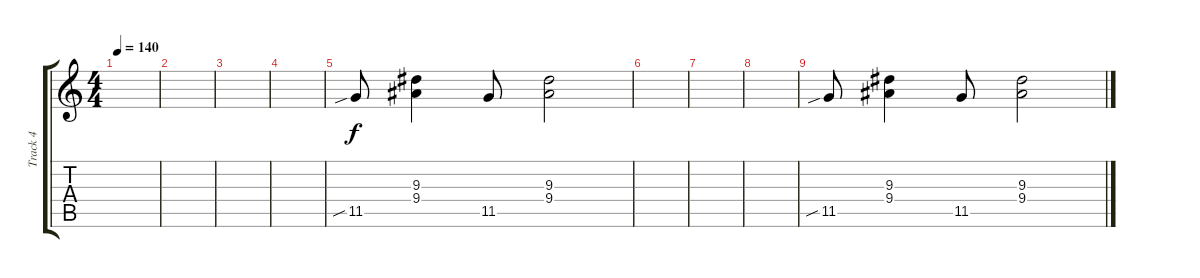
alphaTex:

\track ("Track 4" "Track 4") {instrument distortionguitar}
\staff {score tabs}
\tuning (Eb4 Bb3 Gb3 Db3 Ab2 Eb2) {hide}
\ts (4 4)
\tempo 140
\clef g2
\ks c
|
|
|
|
11.5{sib}.8 (9.3 9.4).4 11.5.8 (9.3 9.4).2 |
|
|
|
11.5{sib}.8 (9.3 9.4).4 11.5.8 (9.3 9.4).2
